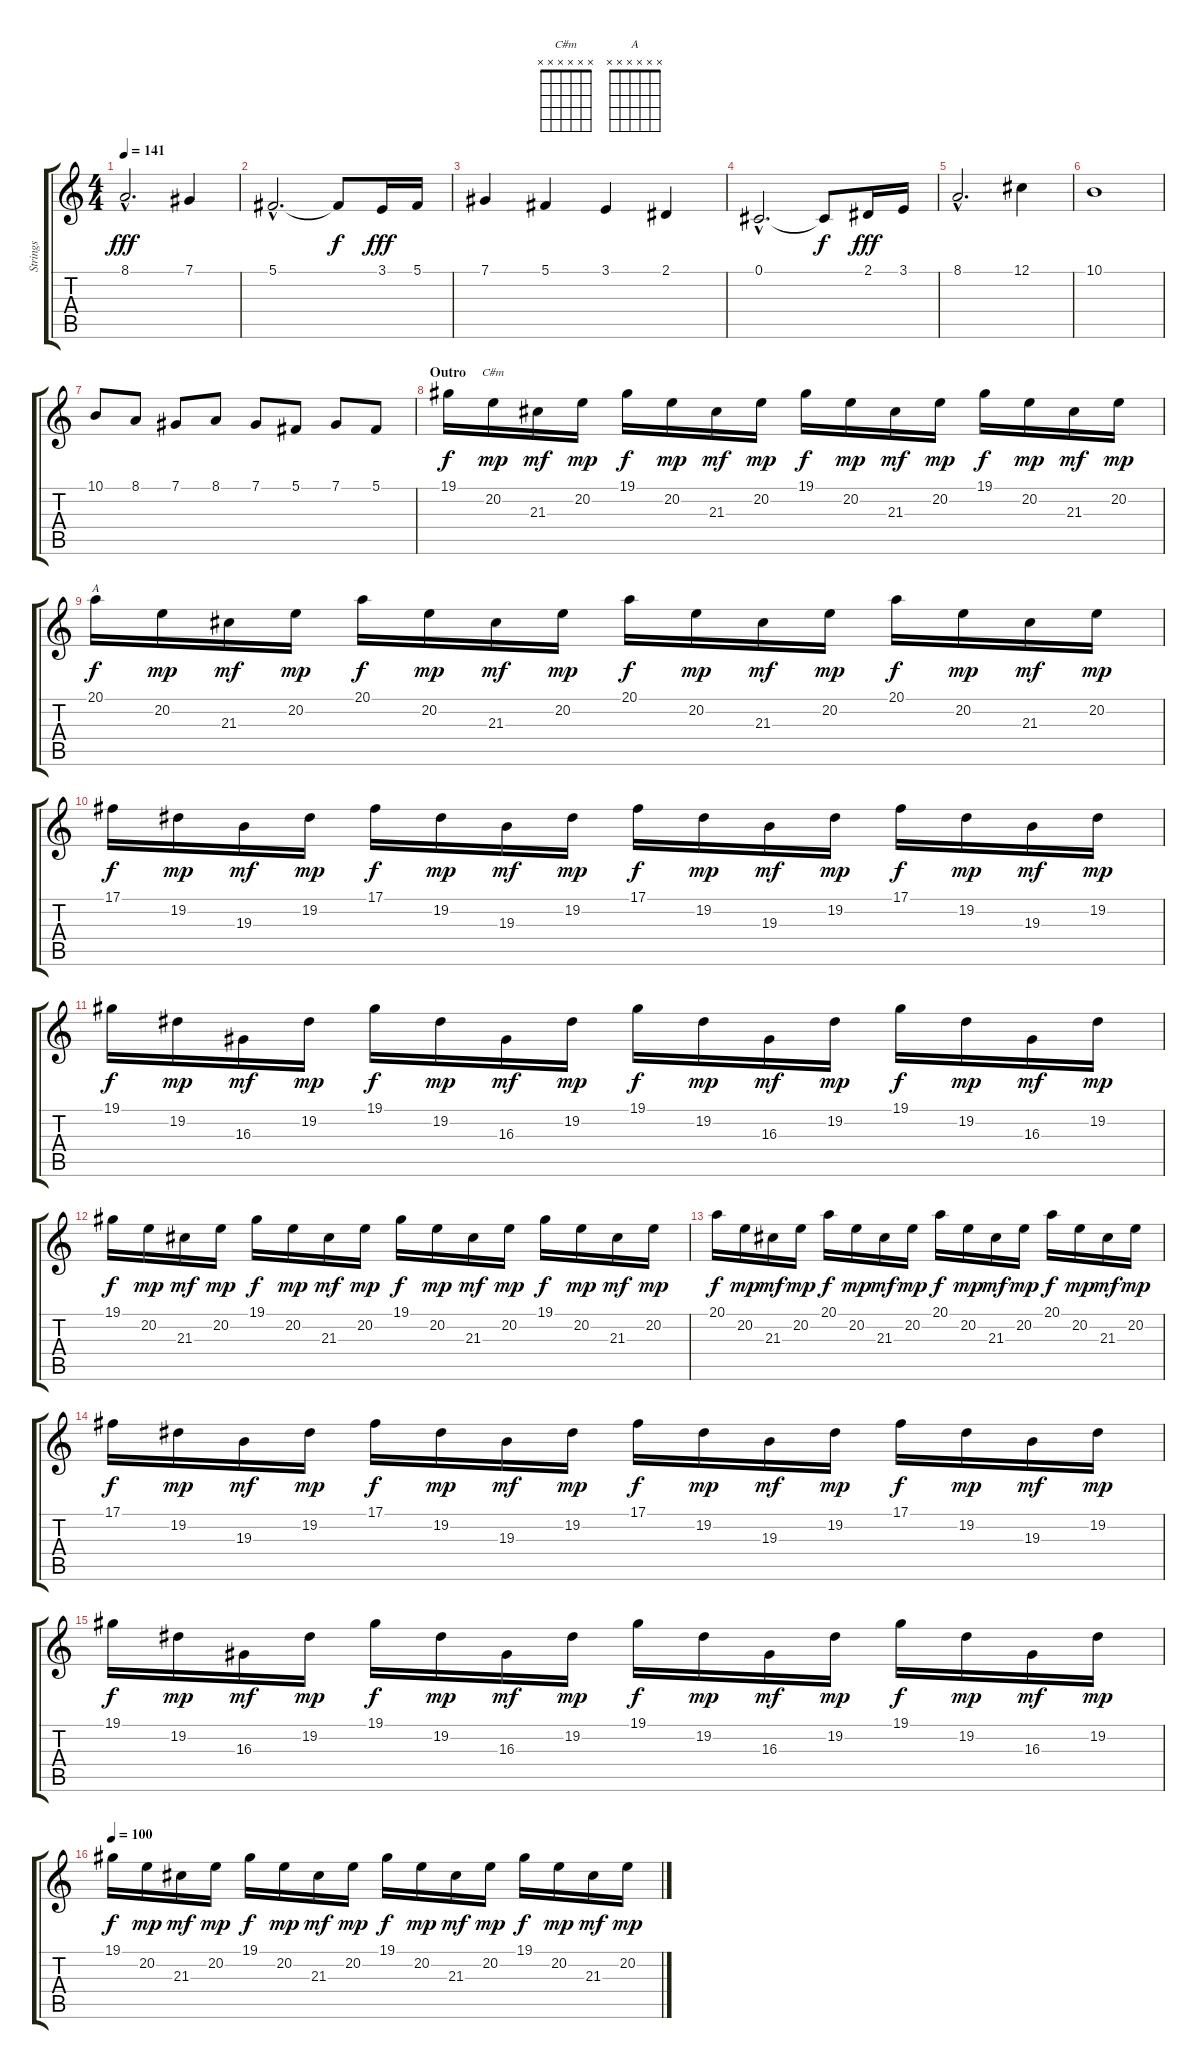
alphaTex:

\track ("Strings" "Strings") {instrument stringensemble1}
\staff {score tabs}
\tuning (Db4 Ab3 E3 B2 Gb2 Db2) {hide}
\chord ("C#m" x x x x x x)
\chord ("A" x x x x x x)
\ts (4 4)
\tempo 141
\clef g2
\ks c
8.1{hac}.2{d dy fff} 7.1.4 |
5.1{hac}.2{d} 5.1{t}.8{dy f} 3.1.16{dy fff} 5.1.16 |
7.1.4 5.1.4 3.1.4 2.1.4 |
0.1{hac}.2{d volume 16} 0.1{t}.8{dy f} 2.1.16{dy fff} 3.1.16 |
8.1{hac}.2{d} 12.1.4 |
10.1.1 |
10.1.8 8.1.8 7.1.8 8.1.8 7.1.8 5.1.8 7.1.8 5.1.8 |
\section ("" "Outro")
19.1.16{dy f} 20.2.16{ch "C#m" dy mp} 21.3.16{dy mf} 20.2.16{dy mp} 19.1.16{dy f} 20.2.16{dy mp} 21.3.16{dy mf} 20.2.16{dy mp} 19.1.16{dy f} 20.2.16{dy mp} 21.3.16{dy mf} 20.2.16{dy mp} 19.1.16{dy f} 20.2.16{dy mp} 21.3.16{dy mf} 20.2.16{dy mp} |
20.1.16{ch "A" dy f} 20.2.16{dy mp} 21.3.16{dy mf} 20.2.16{dy mp} 20.1.16{dy f} 20.2.16{dy mp} 21.3.16{dy mf} 20.2.16{dy mp} 20.1.16{dy f} 20.2.16{dy mp} 21.3.16{dy mf} 20.2.16{dy mp} 20.1.16{dy f} 20.2.16{dy mp} 21.3.16{dy mf} 20.2.16{dy mp} |
17.1.16{dy f} 19.2.16{dy mp} 19.3.16{dy mf} 19.2.16{dy mp} 17.1.16{dy f} 19.2.16{dy mp} 19.3.16{dy mf} 19.2.16{dy mp} 17.1.16{dy f} 19.2.16{dy mp} 19.3.16{dy mf} 19.2.16{dy mp} 17.1.16{dy f} 19.2.16{dy mp} 19.3.16{dy mf} 19.2.16{dy mp} |
19.1.16{dy f} 19.2.16{dy mp} 16.3.16{dy mf} 19.2.16{dy mp} 19.1.16{dy f} 19.2.16{dy mp} 16.3.16{dy mf} 19.2.16{dy mp} 19.1.16{dy f} 19.2.16{dy mp} 16.3.16{dy mf} 19.2.16{dy mp} 19.1.16{dy f} 19.2.16{dy mp} 16.3.16{dy mf} 19.2.16{dy mp} |
19.1.16{dy f} 20.2.16{dy mp} 21.3.16{dy mf} 20.2.16{dy mp} 19.1.16{dy f} 20.2.16{dy mp} 21.3.16{dy mf} 20.2.16{dy mp} 19.1.16{dy f} 20.2.16{dy mp} 21.3.16{dy mf} 20.2.16{dy mp} 19.1.16{dy f} 20.2.16{dy mp} 21.3.16{dy mf} 20.2.16{dy mp} |
20.1.16{dy f} 20.2.16{dy mp} 21.3.16{dy mf} 20.2.16{dy mp} 20.1.16{dy f} 20.2.16{dy mp} 21.3.16{dy mf} 20.2.16{dy mp} 20.1.16{dy f} 20.2.16{dy mp} 21.3.16{dy mf} 20.2.16{dy mp} 20.1.16{dy f} 20.2.16{dy mp} 21.3.16{dy mf} 20.2.16{dy mp} |
17.1.16{dy f} 19.2.16{dy mp} 19.3.16{dy mf} 19.2.16{dy mp} 17.1.16{dy f} 19.2.16{dy mp} 19.3.16{dy mf} 19.2.16{dy mp} 17.1.16{dy f} 19.2.16{dy mp} 19.3.16{dy mf} 19.2.16{dy mp} 17.1.16{dy f} 19.2.16{dy mp} 19.3.16{dy mf} 19.2.16{dy mp} |
19.1.16{dy f} 19.2.16{dy mp} 16.3.16{dy mf} 19.2.16{dy mp} 19.1.16{dy f} 19.2.16{dy mp} 16.3.16{dy mf} 19.2.16{dy mp} 19.1.16{dy f} 19.2.16{dy mp} 16.3.16{dy mf} 19.2.16{dy mp} 19.1.16{dy f} 19.2.16{dy mp} 16.3.16{dy mf} 19.2.16{dy mp} |
\tempo 100
19.1.16{dy f volume 0 instrument stringensemble1} 20.2.16{dy mp} 21.3.16{dy mf} 20.2.16{dy mp} 19.1.16{dy f} 20.2.16{dy mp} 21.3.16{dy mf} 20.2.16{dy mp} 19.1.16{dy f} 20.2.16{dy mp} 21.3.16{dy mf} 20.2.16{dy mp} 19.1.16{dy f} 20.2.16{dy mp} 21.3.16{dy mf} 20.2.16{dy mp}
